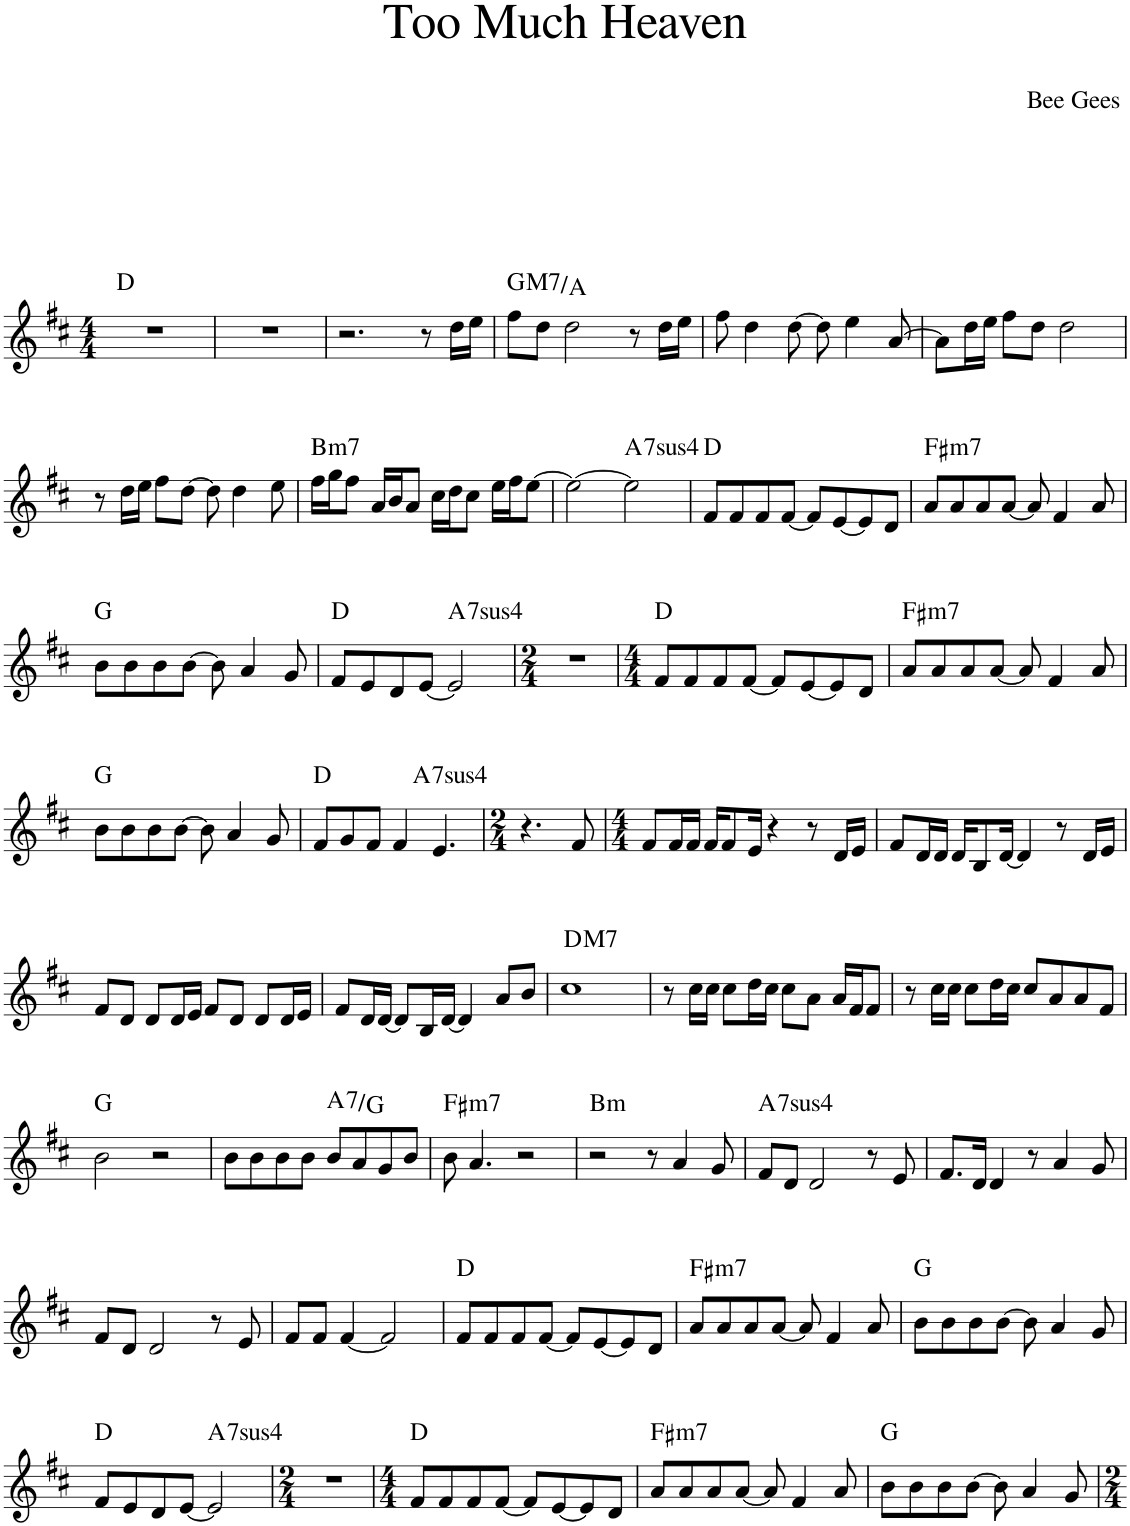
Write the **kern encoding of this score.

**kern	**harte
*part1	*part1
*staff1	*
*I"Piano	*
*I'Pno.	*
*clefG2	*
*k[f#c#]	*
*M4/4	*
=1	=1
1r	D:maj
=2	=2
1r	.
=3	=3
2.r	.
8r	.
16dd\LL	.
16ee\JJ	.
=4	=4
!	!LO:H:kt=M7
8ff#\L	G:maj7/2
8dd\J	.
2dd\	.
8r	.
16dd\LL	.
16ee\JJ	.
=5	=5
8ff#\	.
4dd\	.
[8dd\	.
8dd\]	.
4ee\	.
[8a/	.
=6	=6
8a\L]	.
16dd\L	.
16ee\JJ	.
8ff#\L	.
8dd\J	.
2dd\	.
!!LO:LB:g=z
=7	=7
8r	.
16dd\LL	.
16ee\JJ	.
8ff#\L	.
[8dd\J	.
8dd\]	.
4dd\	.
8ee\	.
=8	=8
!	!LO:H:kt=m7
16ff#\LL	B:min7
16gg\J	.
8ff#\J	.
16a/LL	.
16b/J	.
8a/J	.
16cc#\LL	.
16dd\J	.
8cc#\J	.
16ee\LL	.
16ff#\J	.
[8ee\J	.
=9	=9
2ee\_	.
!	!LO:H:kt=74
2ee\]	A:sus4(7)
=10	=10
8f#/L	D:maj
8f#/	.
8f#/	.
[8f#/J	.
8f#/L]	.
[8e/	.
8e/]	.
8d/J	.
=11	=11
!	!LO:H:kt=m7
8a/L	F#:min7
8a/	.
8a/	.
[8a/J	.
8a/]	.
4f#/	.
8a/	.
!!LO:LB:g=z
=12	=12
8b\L	G:maj
8b\	.
8b\	.
[8b\J	.
8b\]	.
4a/	.
8g/	.
=13	=13
8f#/L	D:maj
8e/	.
8d/	.
[8e/J	.
!	!LO:H:kt=74
2e/]	A:sus4(7)
=14	=14
*M2/4	*
2r	.
=15	=15
*M4/4	*
8f#/L	D:maj
8f#/	.
8f#/	.
[8f#/J	.
8f#/L]	.
[8e/	.
8e/]	.
8d/J	.
=16	=16
!	!LO:H:kt=m7
8a/L	F#:min7
8a/	.
8a/	.
[8a/J	.
8a/]	.
4f#/	.
8a/	.
!!LO:LB:g=z
=17	=17
8b\L	G:maj
8b\	.
8b\	.
[8b\J	.
8b\]	.
4a/	.
8g/	.
=18	=18
*^	*
8f#/L	2ryy	D:maj
8g/	.	.
8f#/J	.	.
4f#/	.	.
!	!	!LO:H:kt=74
.	2ryy	A:sus4(7)
4.e/	.	.
*v	*v	*
=19	=19
*M2/4	*
4.r	.
8f#/	.
=20	=20
*M4/4	*
8f#/L	.
16f#/L	.
16f#/JJ	.
16f#/KL	.
8f#/	.
16e/Jk	.
4r	.
8r	.
16d/LL	.
16e/JJ	.
=21	=21
8f#/L	.
16d/L	.
16d/JJ	.
16d/KL	.
8B/	.
[16d/Jk	.
4d/]	.
8r	.
16d/LL	.
16e/JJ	.
!!LO:LB:g=z
=22	=22
8f#/L	.
8d/J	.
8d/L	.
16d/L	.
16e/JJ	.
8f#/L	.
8d/J	.
8d/L	.
16d/L	.
16e/JJ	.
=23	=23
8f#/L	.
16d/L	.
[16d/JJ	.
8d/L]	.
16B/L	.
[16d/JJ	.
4d/]	.
8a/L	.
8b/J	.
=24	=24
!	!LO:H:kt=M7
1cc#	D:maj7
=25	=25
8r	.
16cc#\LL	.
16cc#\JJ	.
8cc#\L	.
16dd\L	.
16cc#\JJ	.
8cc#\L	.
8a\J	.
16a/LL	.
16f#/J	.
8f#/J	.
=26	=26
8r	.
16cc#\LL	.
16cc#\JJ	.
8cc#\L	.
16dd\L	.
16cc#\JJ	.
8cc#/L	.
8a/	.
8a/	.
8f#/J	.
!!LO:LB:g=z
=27	=27
2b\	G:maj
2r	.
=28	=28
8b\L	.
8b\	.
8b\	.
8b\J	.
!	!LO:H:kt=7
8b/L	A:7/b7
8a/	.
8g/	.
8b/J	.
=29	=29
!	!LO:H:kt=m7
8b\	F#:min7
4.a/	.
2r	.
=30	=30
!	!LO:H:kt=m
2r	B:min
8r	.
4a/	.
8g/	.
=31	=31
!	!LO:H:kt=74
8f#/L	A:sus4(7)
8d/J	.
2d/	.
8r	.
8e/	.
=32	=32
8.f#/L	.
16d/Jk	.
4d/	.
8r	.
4a/	.
8g/	.
!!LO:LB:g=z
=33	=33
8f#/L	.
8d/J	.
2d/	.
8r	.
8e/	.
=34	=34
8f#/L	.
8f#/J	.
[4f#/	.
2f#/]	.
=35	=35
8f#/L	D:maj
8f#/	.
8f#/	.
[8f#/J	.
8f#/L]	.
[8e/	.
8e/]	.
8d/J	.
=36	=36
!	!LO:H:kt=m7
8a/L	F#:min7
8a/	.
8a/	.
[8a/J	.
8a/]	.
4f#/	.
8a/	.
=37	=37
8b\L	G:maj
8b\	.
8b\	.
[8b\J	.
8b\]	.
4a/	.
8g/	.
!!LO:LB:g=z
=38	=38
8f#/L	D:maj
8e/	.
8d/	.
[8e/J	.
!	!LO:H:kt=74
2e/]	A:sus4(7)
=39	=39
*M2/4	*
2r	.
=40	=40
*M4/4	*
8f#/L	D:maj
8f#/	.
8f#/	.
[8f#/J	.
8f#/L]	.
[8e/	.
8e/]	.
8d/J	.
=41	=41
!	!LO:H:kt=m7
8a/L	F#:min7
8a/	.
8a/	.
[8a/J	.
8a/]	.
4f#/	.
8a/	.
=42	=42
8b\L	G:maj
8b\	.
8b\	.
[8b\J	.
8b\]	.
4a/	.
8g/	.
=	=
*-	*-
